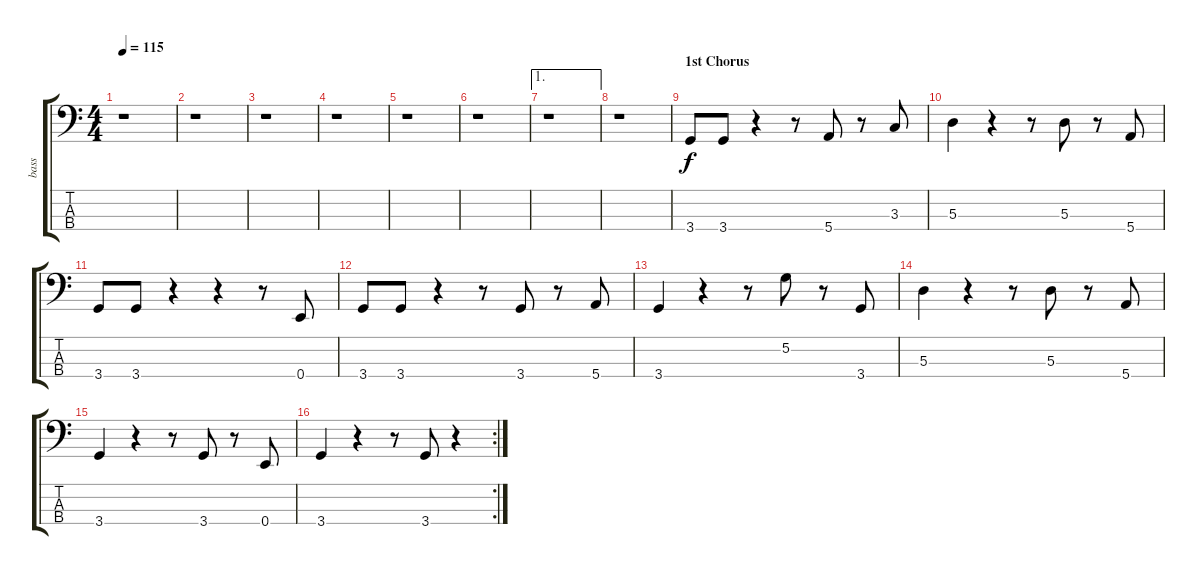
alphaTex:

\track ("bass" "bass") {instrument electricbassfinger}
\staff {score tabs}
\tuning (G2 D2 A1 E1) {hide}
\ts (4 4)
\tempo 115
\clef f4
\ks c
r.1{dy f} |
r.1 |
r.1 |
r.1 |
r.1 |
r.1 |
\ae 1
r.1 |
r.1 |
\section ("" "1st Chorus")
3.4.8 3.4.8 r.4 r.8 5.4.8 r.8 3.3.8 |
5.3.4 r.4 r.8 5.3.8 r.8 5.4.8 |
3.4.8 3.4.8 r.4 r.4 r.8 0.4.8 |
3.4.8 3.4.8 r.4 r.8 3.4.8 r.8 5.4.8 |
3.4.4 r.4 r.8 5.2.8 r.8 3.4.8 |
5.3.4 r.4 r.8 5.3.8 r.8 5.4.8 |
3.4.4 r.4 r.8 3.4.8 r.8 0.4.8 |
\rc 2
3.4.4 r.4 r.8 3.4.8 r.4
